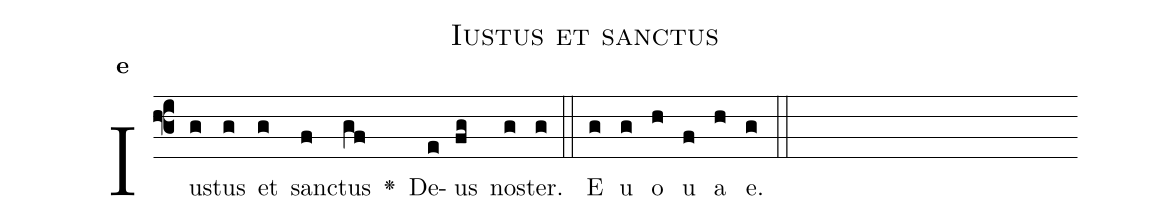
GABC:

name:Iustus et sanctus;
office-part:Antiphona;
mode:e;
%%
initial-style: 1;
name: Iustus et sanctus;
book: Antiphonae & Responsoria/Tomus III, p. 81;
occasion: Psalterium Hebdomada III Feria V;
office-part: Laudes Ant 3;
user-notes: ;
commentary: ;
annotation: E;
centering-scheme: english;
fontsize: 12;
font: OFLSortsMillGoudy;
height: 11;
width: 4.5;
%%
(f3)Iu(g)stus(g) et(g) san(f)ctus(gf) <v>\greheightstar</v>() De(e)us(fg) no(g)ster.(g) (::)
E(g) u(g) o(h) u(f) a(h) e.(g) (::)
